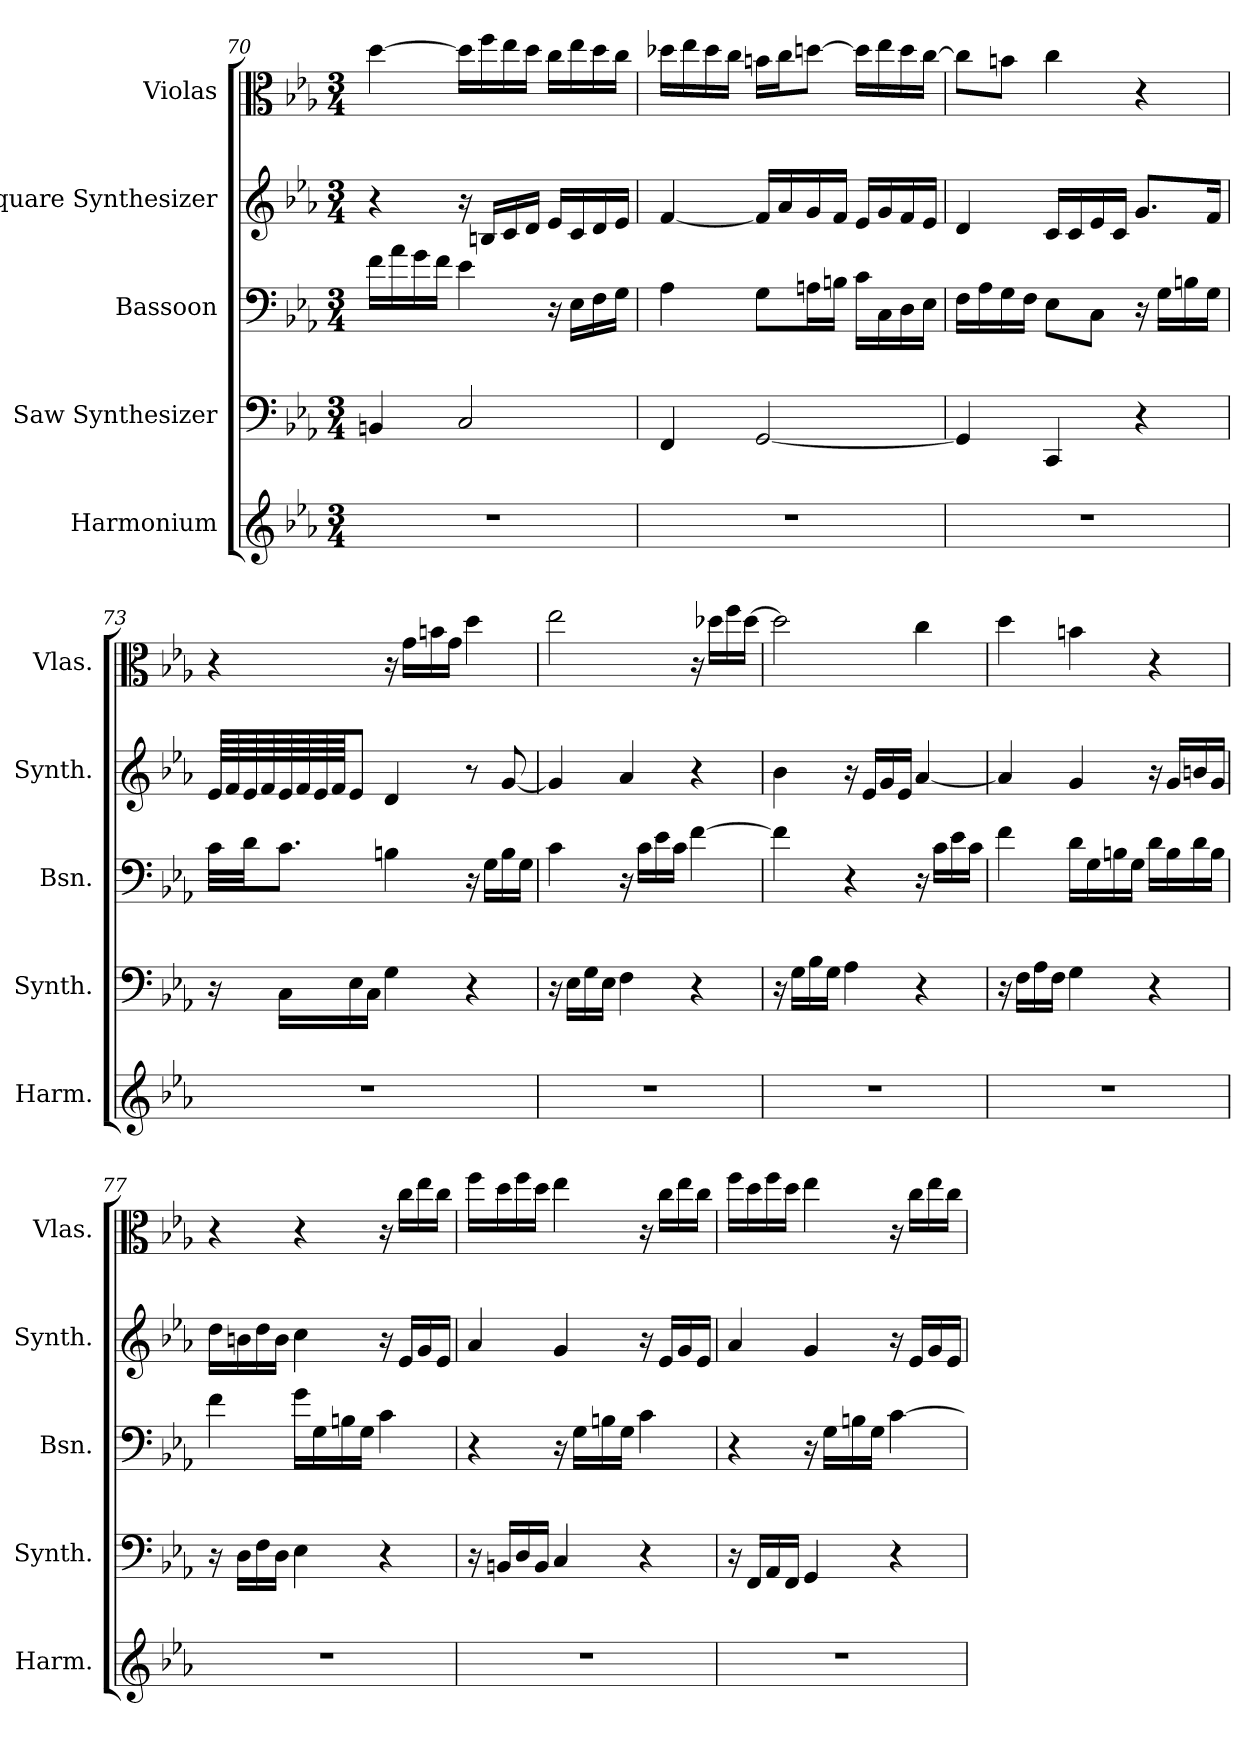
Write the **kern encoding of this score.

**kern	**kern	**kern	**kern	**kern
*part5	*part4	*part3	*part2	*part1
*staff5	*staff4	*staff3	*staff2	*staff1
*I"Harmonium	*I"Saw Synthesizer	*I"Bassoon	*I"Square Synthesizer	*I"Violas
*I'Harm.	*I'Synth.	*I'Bsn.	*I'Synth.	*I'Vlas.
*clefG2	*clefF4	*clefF4	*clefG2	*clefC3
*k[b-e-a-]	*k[b-e-a-]	*k[b-e-a-]	*k[b-e-a-]	*k[b-e-a-]
*M3/4	*M3/4	*M3/4	*M3/4	*M3/4
=70	=70	=70	=70	=70
2.r	4BBn/	16f\LL	4r	[4dd\
.	.	16a-\	.	.
.	.	16g\	.	.
.	.	16f\JJ	.	.
.	2C/	4e-\	16r	16dd\LL]
.	.	.	16Bn/LL	16ff\
.	.	.	16c/	16ee-\
.	.	.	16d/JJ	16dd\JJ
.	.	16r	16e-/LL	16cc\LL
.	.	16E-\LL	16c/	16ee-\
.	.	16F\	16d/	16dd\
.	.	16G\JJ	16e-/JJ	16cc\JJ
!!LO:LB:g=z
=71	=71	=71	=71	=71
2.r	4FF/	4A-\	[4f/	16dd-X\LL
.	.	.	.	16ee-\
.	.	.	.	16dd-\
.	.	.	.	16cc\JJ
.	[2GG/	8G\L	16f/LL]	16bn\LL
.	.	.	16a-/	16cc\J
.	.	16An\L	16g/	[8ddn\J
.	.	16Bn\JJ	16f/JJ	.
.	.	16c\LL	16e-/LL	16dd\LL]
.	.	16C\	16g/	16ee-\
.	.	16D\	16f/	16dd\
.	.	16E-\JJ	16e-/JJ	[16cc\JJ
=72	=72	=72	=72	=72
2.r	4GG/]	16F\LL	4d/	8cc\L]
.	.	16A-\	.	.
.	.	16G\	.	8bn\J
.	.	16F\JJ	.	.
.	4CC/	8E-\L	16c/LL	4cc\
.	.	.	16c/	.
.	.	8C\J	16e-/	.
.	.	.	16c/JJ	.
.	4r	16r	8.g/L	4r
.	.	16G\LL	.	.
.	.	16Bn\	.	.
.	.	16G\JJ	16f/Jk	.
!!LO:PB:g=z
=73	=73	=73	=73	=73
2.r	16r	32c\LLL	64e-/LLLL	4r
.	.	.	64f/	.
.	.	32d\JJ	64e-/	.
.	.	.	64f/	.
.	16C\LL	8.c\J	64e-/	.
.	.	.	64f/	.
.	.	.	64e-/	.
.	.	.	64f/JJJ	.
.	16E-\	.	8e-/J	.
.	16C\JJ	.	.	.
.	4G\	4Bn\	4d/	16r
.	.	.	.	16g\LL
.	.	.	.	16bn\
.	.	.	.	16g\JJ
.	4r	16r	8r	4dd\
.	.	16G\LL	.	.
.	.	16B\	[8g/	.
.	.	16G\JJ	.	.
=74	=74	=74	=74	=74
2.r	16r	4c\	4g/]	2ee-\
.	16E-\LL	.	.	.
.	16G\	.	.	.
.	16E-\JJ	.	.	.
.	4F\	16r	4a-/	.
.	.	16c\LL	.	.
.	.	16e-\	.	.
.	.	16c\JJ	.	.
.	4r	[4f\	4r	16r
.	.	.	.	16dd-X\LL
.	.	.	.	16ff\
.	.	.	.	[16dd-\JJ
!!LO:LB:g=z
=75	=75	=75	=75	=75
2.r	16r	4f\]	4b-\	2dd-\]
.	16G\LL	.	.	.
.	16B-\	.	.	.
.	16G\JJ	.	.	.
.	4A-\	4r	16r	.
.	.	.	16e-/LL	.
.	.	.	16g/	.
.	.	.	16e-/JJ	.
.	4r	16r	[4a-/	4cc\
.	.	16c\LL	.	.
.	.	16e-\	.	.
.	.	16c\JJ	.	.
=76	=76	=76	=76	=76
2.r	16r	4f\	4a-/]	4dd\
.	16F\LL	.	.	.
.	16A-\	.	.	.
.	16F\JJ	.	.	.
.	4G\	16d\LL	4g/	4bn\
.	.	16G\	.	.
.	.	16Bn\	.	.
.	.	16G\JJ	.	.
.	4r	16d\LL	16r	4r
.	.	16B\	16g/LL	.
.	.	16d\	16bn/	.
.	.	16B\JJ	16g/JJ	.
=77	=77	=77	=77	=77
2.r	16r	4f\	16dd\LL	4r
.	16D\LL	.	16bn\	.
.	16F\	.	16dd\	.
.	16D\JJ	.	16b\JJ	.
.	4E-\	16g\LL	4cc\	4r
.	.	16G\	.	.
.	.	16Bn\	.	.
.	.	16G\JJ	.	.
.	4r	4c\	16r	16r
.	.	.	16e-/LL	16cc\LL
.	.	.	16g/	16ee-\
.	.	.	16e-/JJ	16cc\JJ
!!LO:PB:g=z
=78	=78	=78	=78	=78
2.r	16r	4r	4a-/	16ff\LL
.	16BBn/LL	.	.	16dd\
.	16D/	.	.	16ff\
.	16BB/JJ	.	.	16dd\JJ
.	4C/	16r	4g/	4ee-\
.	.	16G\LL	.	.
.	.	16Bn\	.	.
.	.	16G\JJ	.	.
.	4r	4c\	16r	16r
.	.	.	16e-/LL	16cc\LL
.	.	.	16g/	16ee-\
.	.	.	16e-/JJ	16cc\JJ
=79	=79	=79	=79	=79
2.r	16r	4r	4a-/	16ff\LL
.	16FF/LL	.	.	16dd\
.	16AA-/	.	.	16ff\
.	16FF/JJ	.	.	16dd\JJ
.	4GG/	16r	4g/	4ee-\
.	.	16G\LL	.	.
.	.	16Bn\	.	.
.	.	16G\JJ	.	.
.	4r	[4c\	16r	16r
.	.	.	16e-/LL	16cc\LL
.	.	.	16g/	16ee-\
.	.	.	16e-/JJ	16cc\JJ
=	=	=	=	=
*-	*-	*-	*-	*-
